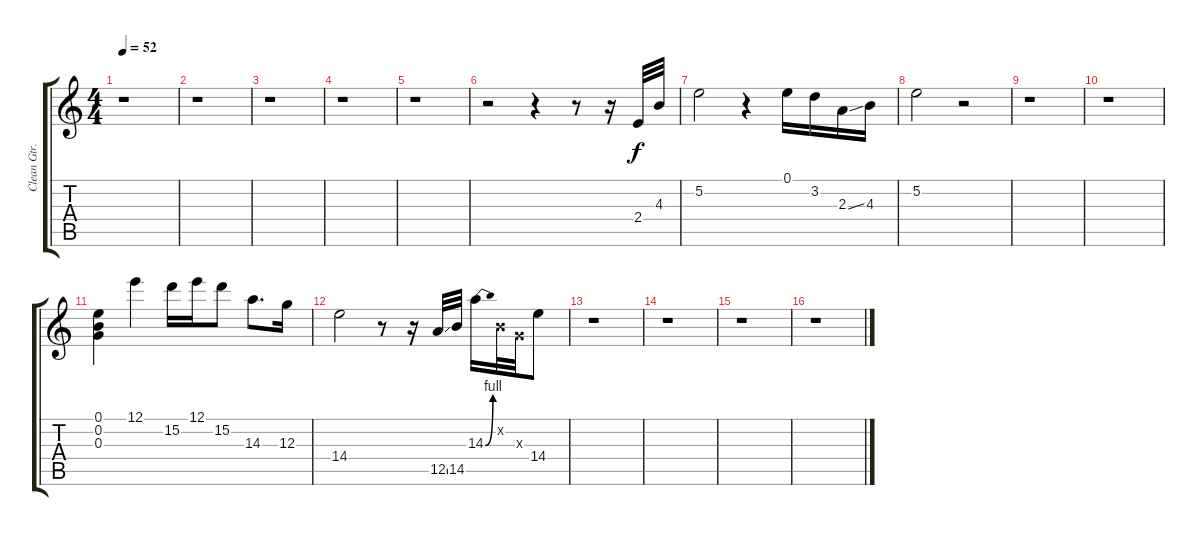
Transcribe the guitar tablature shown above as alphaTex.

\track ("Clean Gtr." "Clean Gtr.") {instrument electricguitarclean}
\staff {score tabs}
\tuning (E4 B3 G3 D3 A2 E2) {hide}
\ts (4 4)
\tempo 52
\clef g2
\ks c
r.1{dy f} |
r.1 |
r.1 |
r.1 |
r.1 |
r.2 r.4 r.8 r.16 2.4.32 4.3.32 |
5.2.2 r.4 0.1.16 3.2.16 2.3{ss}.16 4.3.16 |
5.2.2 r.2 |
r.1 |
r.1 |
(0.1 0.2 0.3).4 12.1.4 15.2.16 12.1.16 15.2.8 14.3.8{d} 12.3.16 |
14.4.2 r.8 r.16 12.5{ss}.32 14.5.32 14.3{be (bend 0 0 60 4)}.16 0.2{x}.32 0.3{x}.32 14.4.8 |
r.1 |
r.1 |
r.1 |
r.1
